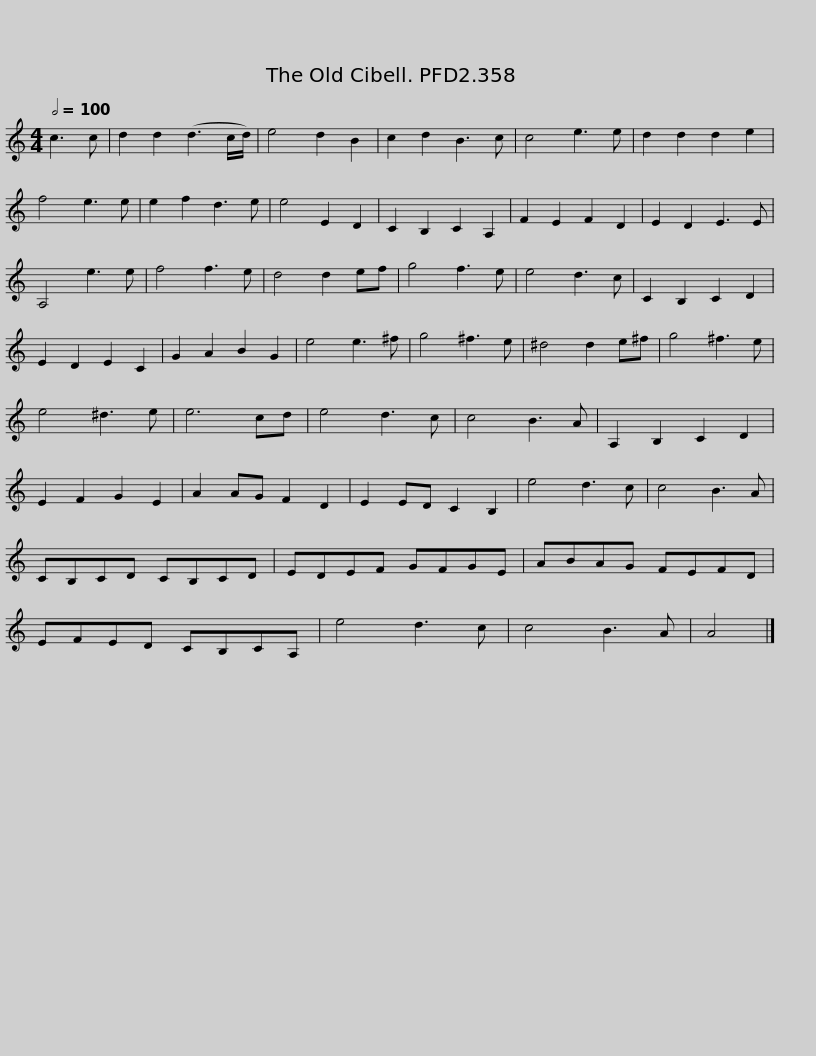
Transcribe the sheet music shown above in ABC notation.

X:1
L:1/8
Q:1/2=100
M:4/4
I:linebreak $
K:C
V:1 treble
V:1
 c3 c | d2 d2 (d3 c/d/) | e4 d2 B2 | c2 d2 B3 c | c4 e3 e | %5
 d2 d2 d2 e2 | f4 e3 e | e2 f2 d3 e | e4 E2 D2 | C2 B,2 C2 A,2 |$ %10
 F2 E2 F2 D2 | E2 D2 E3 E | A,4 e3 e | f4 f3 e | d4 d2 ef | %15
 g4 f3 e | e4 d3 c | C2 B,2 C2 D2 | E2 D2 E2 C2 | G2 A2 B2 G2 |$ %20
 e4 e3 ^f | g4 ^f3 e | ^d4 d2 e^f | g4 ^f3 e | e4 ^d3 e | %25
 e6 cd | e4 d3 c | c4 B3 A | A,2 B,2 C2 D2 |$ E2 F2 G2 E2 | %30
 A2 AG F2 D2 | E2 ED C2 B,2 | e4 d3 c | c4 B3 A | CB,CD CB,CD | %35
 EDEF GFGE |$ ABAG FEFD | EFED CB,CA, | e4 d3 c | c4 B3 A | %40
 A4 |] %41
